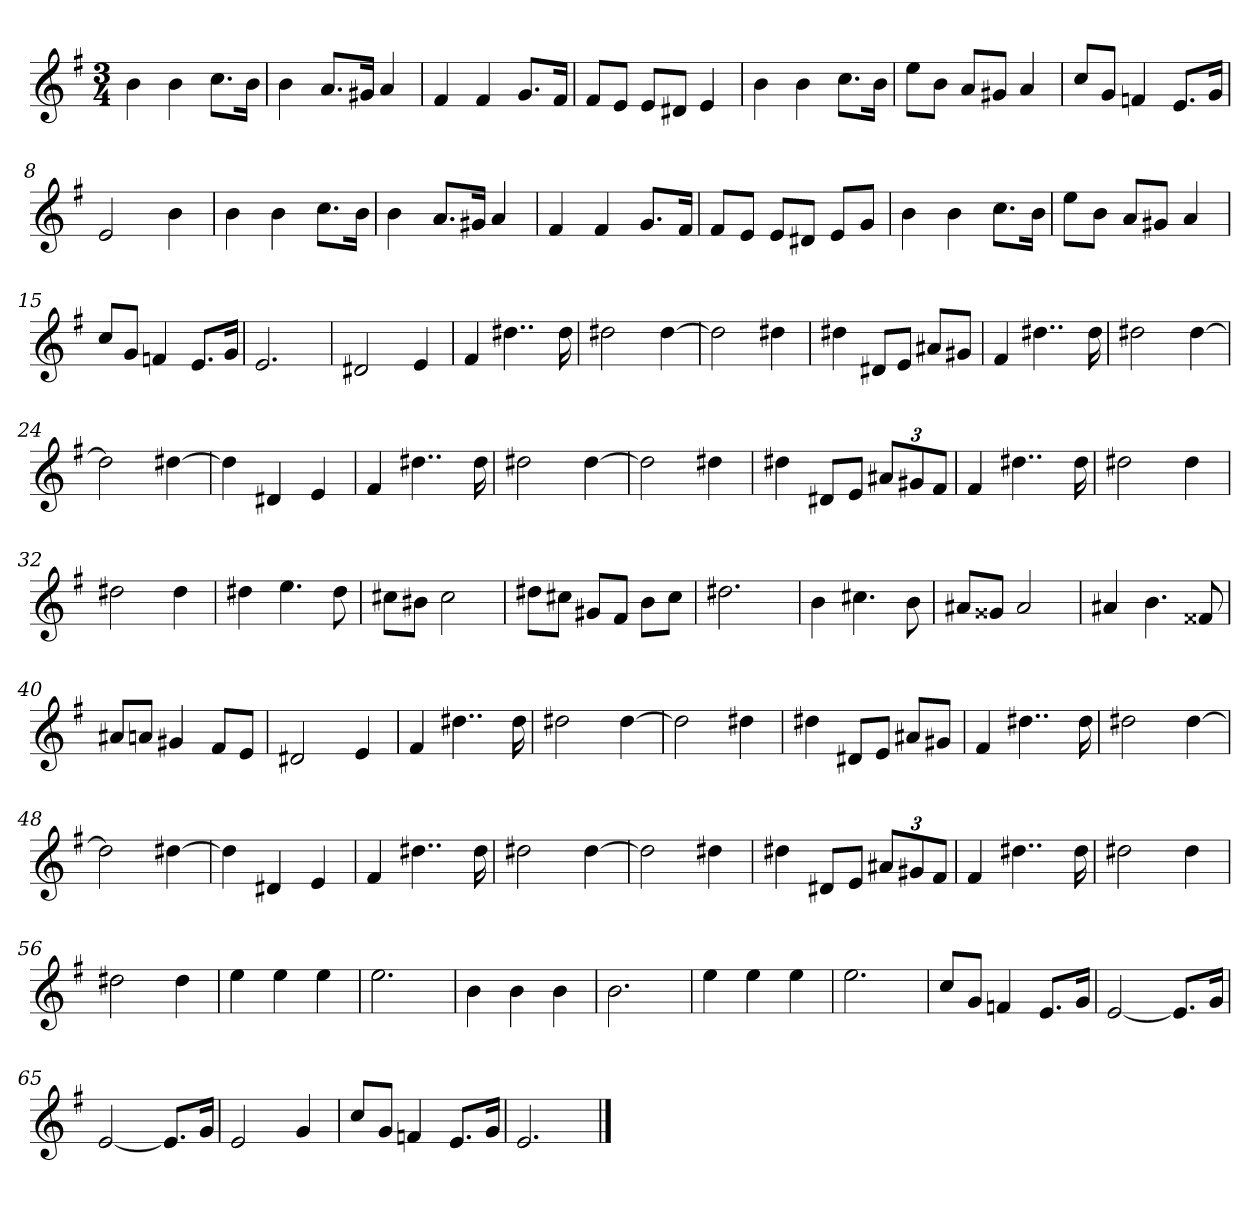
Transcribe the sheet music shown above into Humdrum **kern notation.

**kern
*part1
*staff1
*clefG2
*k[f#]
*e:
*M3/4
*MM89
=1
4b
4b
8.cc\L
16b\Jk
=2
4b
8.a/L
16g#X/Jk
4a
=3
4f#
4f#
8.g/L
16f#/Jk
=4
8f#/L
8e/J
8e/L
8d#X/J
4e
=5
4b
4b
8.cc\L
16b\Jk
=6
8ee\L
8b\J
8a/L
8g#X/J
4a
=7
8cc/L
8g/J
4fn
8.e/L
16g/Jk
=8
2e
4b
=9
4b
4b
8.cc\L
16b\Jk
=10
4b
8.a/L
16g#X/Jk
4a
=11
4f#
4f#
8.g/L
16f#/Jk
=12
8f#/L
8e/J
8e/L
8d#X/J
8e/L
8g/J
=13
4b
4b
8.cc\L
16b\Jk
=14
8ee\L
8b\J
8a/L
8g#X/J
4a
=15
8cc/L
8g/J
4fn
8.e/L
16g/Jk
=16
2.e
=17
2d#X
4e
=18
4f#
4..dd#X
16dd#
=19
2dd#X
[4dd#
=20
2dd#]
4dd#X
=21
4dd#X
8d#X/L
8e/J
8a#X/L
8g#X/J
=22
4f#
4..dd#X
16dd#
=23
2dd#X
[4dd#
=24
2dd#]
[4dd#X
=25
4dd#]
4d#X
4e
=26
4f#
4..dd#X
16dd#
=27
2dd#X
[4dd#
=28
2dd#]
4dd#X
=29
4dd#X
8d#X/L
8e/J
12a#X/L
12g#X/
12f#/J
=30
4f#
4..dd#X
16dd#
=31
2dd#X
4dd#
=32
2dd#X
4dd#
=33
4dd#X
4.ee
8dd#
=34
8cc#X\L
8b#X\J
2cc#
=35
8dd#X\L
8cc#X\J
8g#X/L
8f#/J
8b\L
8cc#\J
=36
2.dd#X
=37
4b
4.cc#X
8b
=38
8a#X/L
8g##X/J
2a#
=39
4a#X
4.b
8f##X
=40
8a#X/L
8an/J
4g#X
8f#/L
8e/J
=41
2d#X
4e
=42
4f#
4..dd#X
16dd#
=43
2dd#X
[4dd#
=44
2dd#]
4dd#X
=45
4dd#X
8d#X/L
8e/J
8a#X/L
8g#X/J
=46
4f#
4..dd#X
16dd#
=47
2dd#X
[4dd#
=48
2dd#]
[4dd#X
=49
4dd#]
4d#X
4e
=50
4f#
4..dd#X
16dd#
=51
2dd#X
[4dd#
=52
2dd#]
4dd#X
=53
4dd#X
8d#X/L
8e/J
12a#X/L
12g#X/
12f#/J
=54
4f#
4..dd#X
16dd#
=55
2dd#X
4dd#
=56
2dd#X
4dd#
=57
4ee
4ee
4ee
=58
2.ee
=59
4b
4b
4b
=60
2.b
=61
4ee
4ee
4ee
=62
2.ee
=63
8cc/L
8g/J
4fn
8.e/L
16g/Jk
=64
[2e
8.e/L]
16g/Jk
=65
[2e
8.e/L]
16g/Jk
=66
2e
4g
=67
8cc/L
8g/J
4fn
8.e/L
16g/Jk
=68
2.e
==
*-
